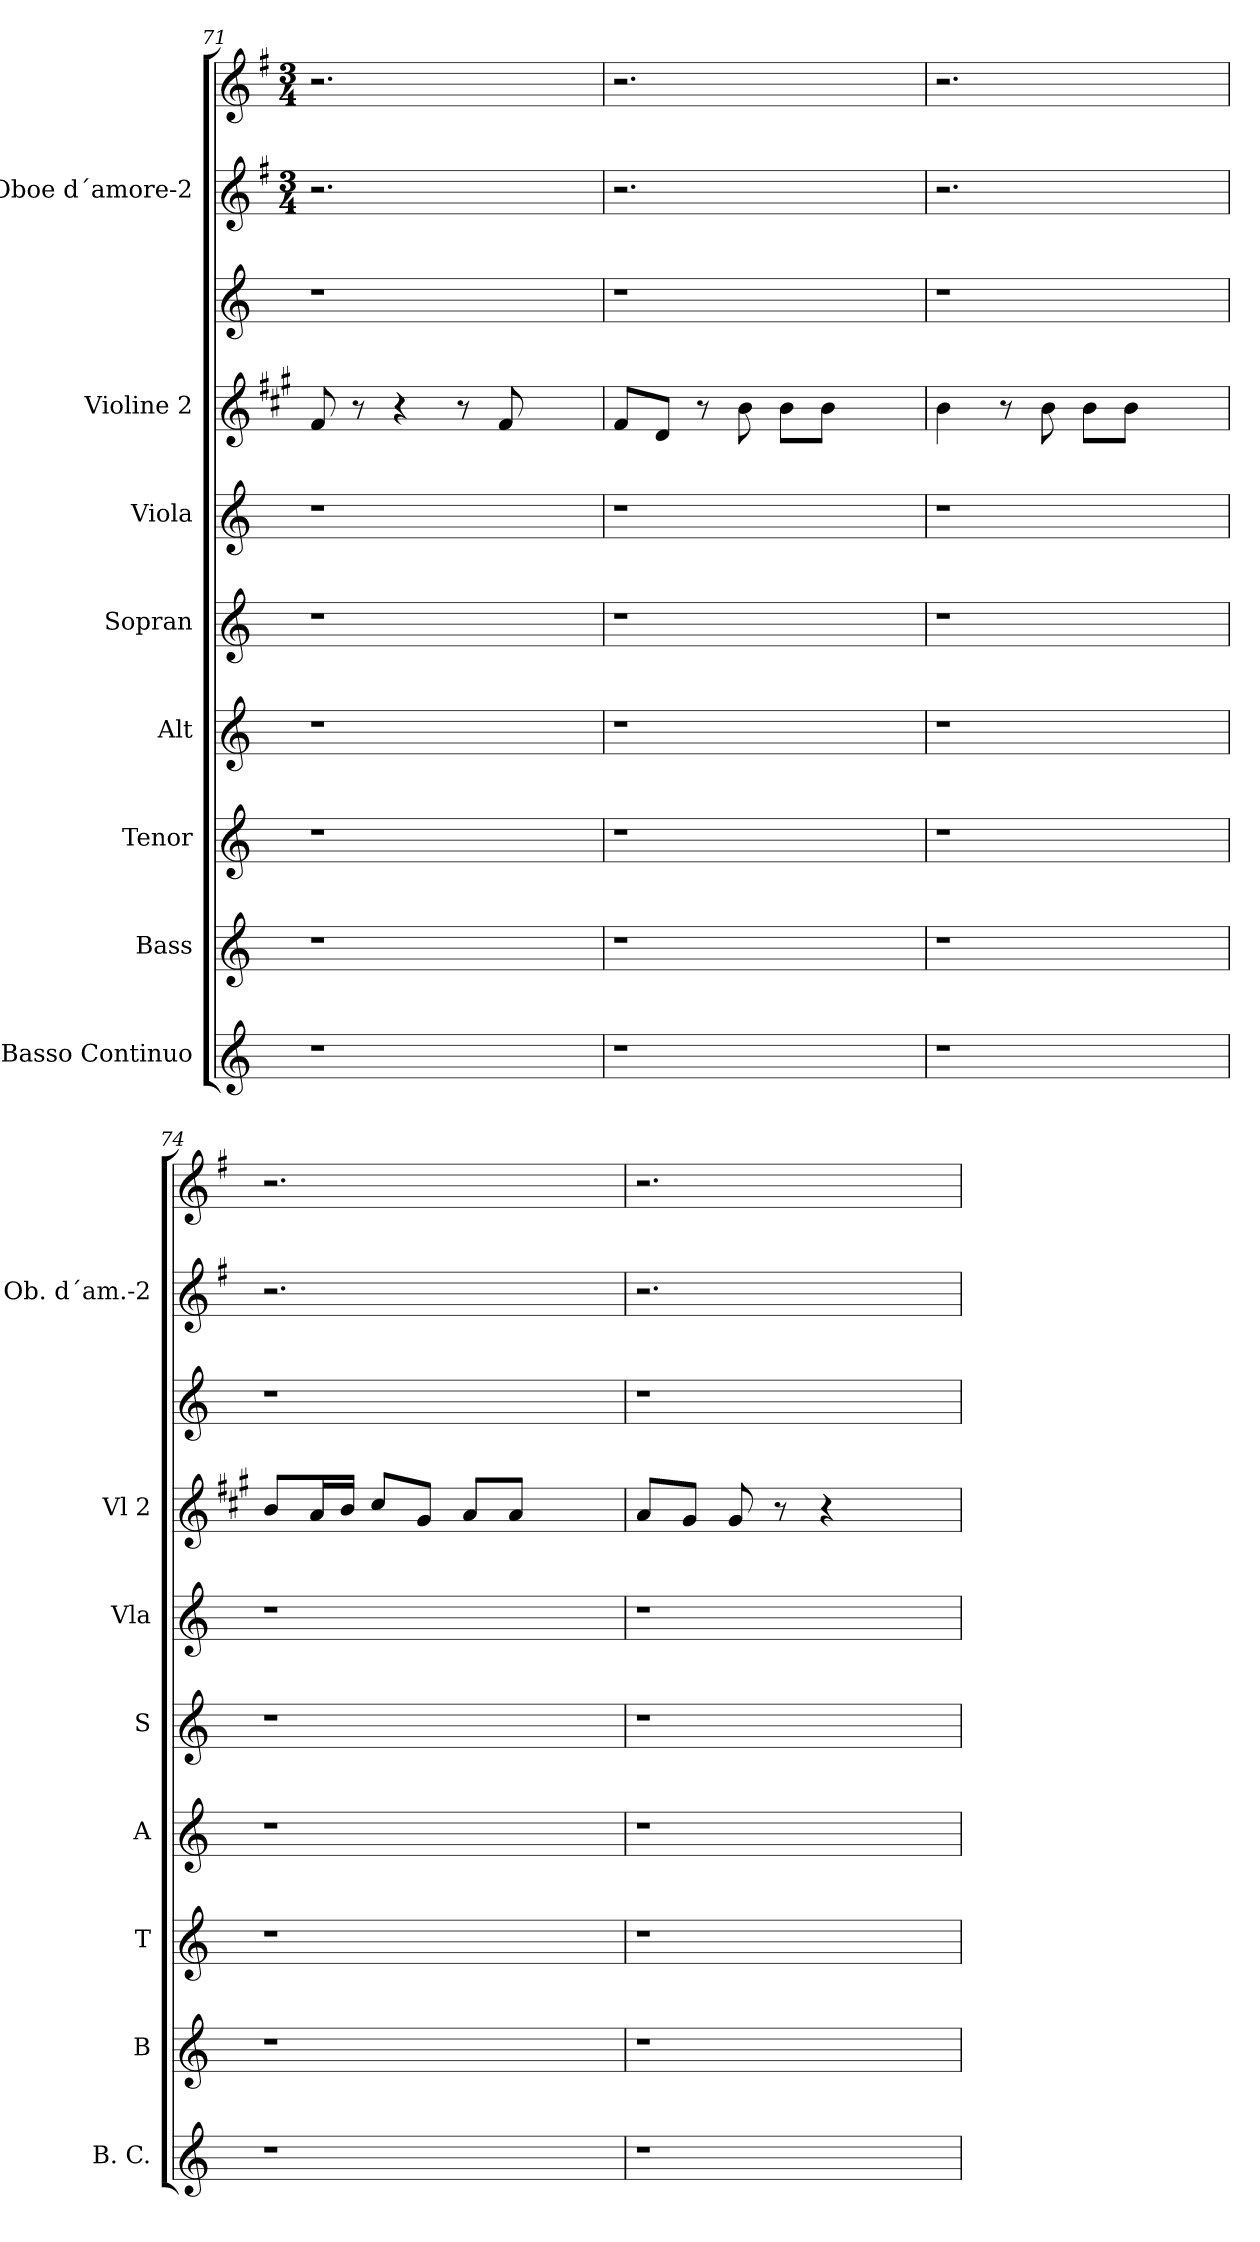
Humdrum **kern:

**kern	**kern	**kern	**kern	**kern	**kern	**kern	**kern	**kern	**kern
*part8	*part7	*part6	*part5	*part4	*part3	*part2	*part2	*part1	*part1
*staff10	*staff9	*staff8	*staff7	*staff6	*staff5	*staff4	*staff3	*staff2	*staff1
*I"Basso Continuo	*I"Bass	*I"Tenor	*I"Alt	*I"Sopran	*I"Viola	*I"Violine 2	*	*I"Oboe d´amore-2	*
*I'B. C.	*I'B	*I'T	*I'A	*I'S	*I'Vla	*I'Vl 2	*	*I'Ob. d´am.-2	*
*clefG2	*clefG2	*clefG2	*clefG2	*clefG2	*clefG2	*clefG2	*clefG2	*clefG2	*clefG2
*	*	*	*	*	*	*	*	*ITrd4c7	*ITrd4c7
*k[]	*k[]	*k[]	*k[]	*k[]	*k[]	*k[f#c#g#]	*	*k[]	*k[]
*	*	*	*	*	*	*	*	*M3/4	*M3/4
=71	=71	=71	=71	=71	=71	=71	=71	=71	=71
1r	1r	1r	1r	1r	1r	8f#/	1r	2.r	2.r
.	.	.	.	.	.	8r	.	.	.
.	.	.	.	.	.	4r	.	.	.
.	.	.	.	.	.	8r	.	.	.
.	.	.	.	.	.	8f#/	.	.	.
.	.	.	.	.	.	4ryy	.	4ryy	4ryy
!!LO:PB:g=z
=72	=72	=72	=72	=72	=72	=72	=72	=72	=72
1r	1r	1r	1r	1r	1r	8f#/L	1r	2.r	2.r
.	.	.	.	.	.	8d/J	.	.	.
.	.	.	.	.	.	8r	.	.	.
.	.	.	.	.	.	8b\	.	.	.
.	.	.	.	.	.	8b\L	.	.	.
.	.	.	.	.	.	8b\J	.	.	.
.	.	.	.	.	.	4ryy	.	4ryy	4ryy
=73	=73	=73	=73	=73	=73	=73	=73	=73	=73
1r	1r	1r	1r	1r	1r	4b\	1r	2.r	2.r
.	.	.	.	.	.	8r	.	.	.
.	.	.	.	.	.	8b\	.	.	.
.	.	.	.	.	.	8b\L	.	.	.
.	.	.	.	.	.	8b\J	.	.	.
.	.	.	.	.	.	4ryy	.	4ryy	4ryy
=74	=74	=74	=74	=74	=74	=74	=74	=74	=74
1r	1r	1r	1r	1r	1r	8b/L	1r	2.r	2.r
.	.	.	.	.	.	16a/L	.	.	.
.	.	.	.	.	.	16b/JJ	.	.	.
.	.	.	.	.	.	8cc#/L	.	.	.
.	.	.	.	.	.	8g#/J	.	.	.
.	.	.	.	.	.	8a/L	.	.	.
.	.	.	.	.	.	8a/J	.	.	.
.	.	.	.	.	.	4ryy	.	4ryy	4ryy
=75	=75	=75	=75	=75	=75	=75	=75	=75	=75
1r	1r	1r	1r	1r	1r	8a/L	1r	2.r	2.r
.	.	.	.	.	.	8g#/J	.	.	.
.	.	.	.	.	.	8g#/	.	.	.
.	.	.	.	.	.	8r	.	.	.
.	.	.	.	.	.	4r	.	.	.
.	.	.	.	.	.	4ryy	.	4ryy	4ryy
=	=	=	=	=	=	=	=	=	=
*-	*-	*-	*-	*-	*-	*-	*-	*-	*-
